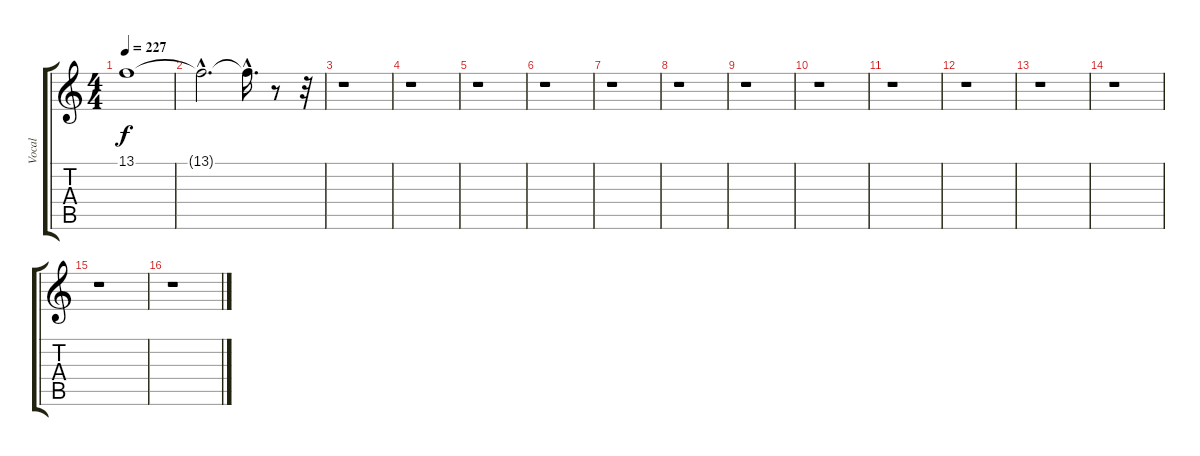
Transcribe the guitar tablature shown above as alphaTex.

\track ("Vocal" "Vocal") {instrument altosax}
\staff {score tabs}
\tuning (E4 B3 G3 D3 A2 E2) {hide}
\ts (4 4)
\tempo 227
\clef g2
\ks c
13.1{t}.1{dy f} |
13.1{hac t}.2{d} 13.1{hac t}.16{d} r.8 r.32 |
r.1 |
r.1 |
r.1 |
r.1 |
r.1 |
r.1 |
r.1 |
r.1 |
r.1 |
r.1 |
r.1 |
r.1 |
r.1 |
r.1
